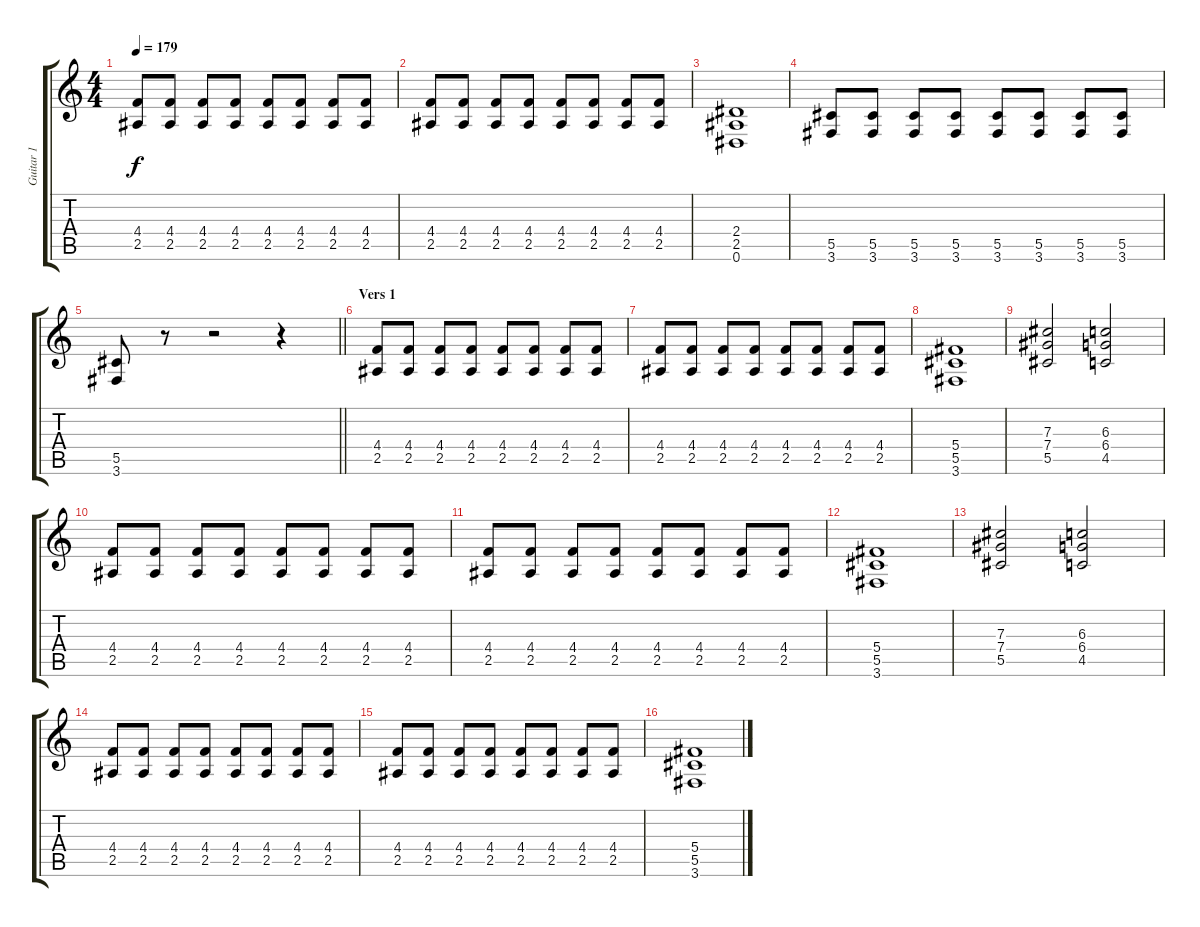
\track ("Guitar 1" "Guitar 1") {instrument distortionguitar}
\staff {score tabs}
\tuning (Eb4 Bb3 Gb3 Db3 Ab2 Eb2) {hide}
\ts (4 4)
\tempo 179
\clef g2
\ks c
(4.4 2.5).8{dy f} (4.4 2.5).8 (4.4 2.5).8 (4.4 2.5).8 (4.4 2.5).8 (4.4 2.5).8 (4.4 2.5).8 (4.4 2.5).8 |
(4.4 2.5).8 (4.4 2.5).8 (4.4 2.5).8 (4.4 2.5).8 (4.4 2.5).8 (4.4 2.5).8 (4.4 2.5).8 (4.4 2.5).8 |
(2.4 2.5 0.6).1 |
(5.5 3.6).8 (5.5 3.6).8 (5.5 3.6).8 (5.5 3.6).8 (5.5 3.6).8 (5.5 3.6).8 (5.5 3.6).8 (5.5 3.6).8 |
\barLineRight lightlight
(5.5 3.6).8 r.8 r.2 r.4 |
\section ("" "Vers 1")
(4.4 2.5).8 (4.4 2.5).8 (4.4 2.5).8 (4.4 2.5).8 (4.4 2.5).8 (4.4 2.5).8 (4.4 2.5).8 (4.4 2.5).8 |
(4.4 2.5).8 (4.4 2.5).8 (4.4 2.5).8 (4.4 2.5).8 (4.4 2.5).8 (4.4 2.5).8 (4.4 2.5).8 (4.4 2.5).8 |
(5.4 5.5 3.6).1 |
(7.3 7.4 5.5).2 (6.3 6.4 4.5).2 |
(4.4 2.5).8 (4.4 2.5).8 (4.4 2.5).8 (4.4 2.5).8 (4.4 2.5).8 (4.4 2.5).8 (4.4 2.5).8 (4.4 2.5).8 |
(4.4 2.5).8 (4.4 2.5).8 (4.4 2.5).8 (4.4 2.5).8 (4.4 2.5).8 (4.4 2.5).8 (4.4 2.5).8 (4.4 2.5).8 |
(5.4 5.5 3.6).1 |
(7.3 7.4 5.5).2 (6.3 6.4 4.5).2 |
(4.4 2.5).8 (4.4 2.5).8 (4.4 2.5).8 (4.4 2.5).8 (4.4 2.5).8 (4.4 2.5).8 (4.4 2.5).8 (4.4 2.5).8 |
(4.4 2.5).8 (4.4 2.5).8 (4.4 2.5).8 (4.4 2.5).8 (4.4 2.5).8 (4.4 2.5).8 (4.4 2.5).8 (4.4 2.5).8 |
(5.4 5.5 3.6).1
